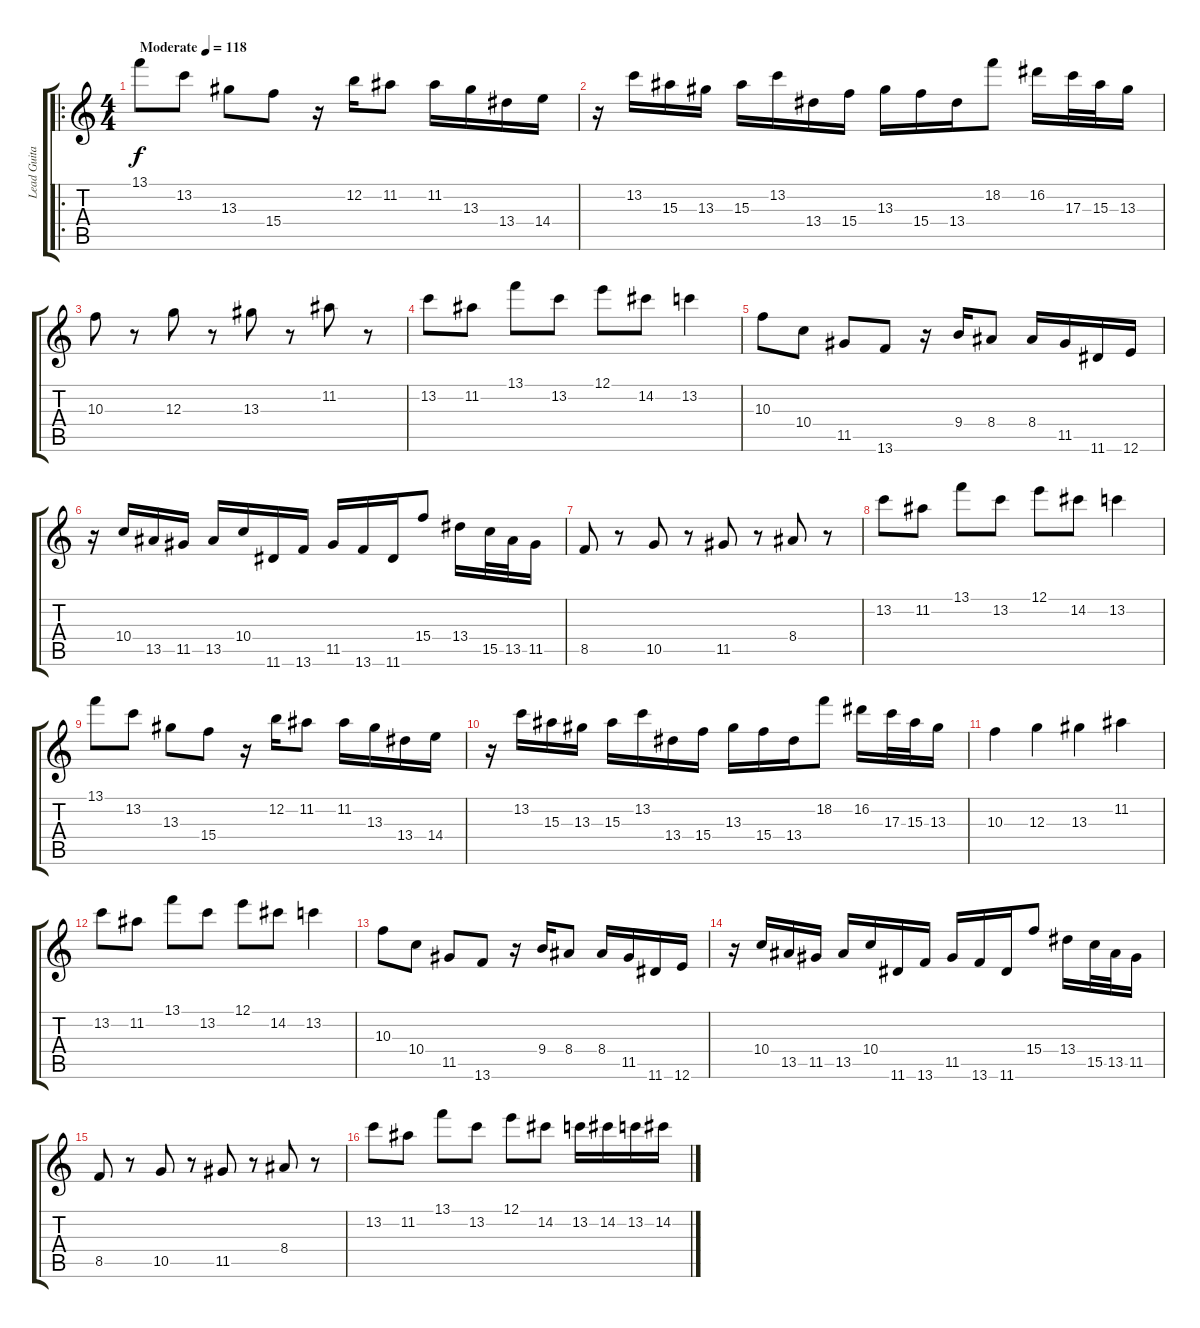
\track ("Lead Guitar 1" "Lead Guita") {instrument distortionguitar}
\staff {score tabs}
\tuning (E4 B3 G3 D3 A2 E2) {hide}
\ro
\ts (4 4)
\tempo (118 "Moderate")
\clef g2
\ks c
13.1.8{dy f instrument distortionguitar} 13.2.8 13.3.8 15.4.8 r.16 12.2.16 11.2.8 11.2.16 13.3.16 13.4.16 14.4.16 |
r.16 13.2.16 15.3.16 13.3.16 15.3.16 13.2.16 13.4.16 15.4.16 13.3.16 15.4.16 13.4.16 18.2.8 16.2.16 17.3.32 15.3.32 13.3.16 |
10.3.8 r.8 12.3.8 r.8 13.3.8 r.8 11.2.8 r.8 |
13.2.8 11.2.8 13.1.8 13.2.8 12.1.8 14.2.8 13.2.4 |
10.3.8 10.4.8 11.5.8 13.6.8 r.16 9.4.16 8.4.8 8.4.16 11.5.16 11.6.16 12.6.16 |
r.16 10.4.16 13.5.16 11.5.16 13.5.16 10.4.16 11.6.16 13.6.16 11.5.16 13.6.16 11.6.16 15.4.8 13.4.16 15.5.32 13.5.32 11.5.16 |
8.5.8 r.8 10.5.8 r.8 11.5.8 r.8 8.4.8 r.8 |
13.2.8 11.2.8 13.1.8 13.2.8 12.1.8 14.2.8 13.2.4 |
13.1.8 13.2.8 13.3.8 15.4.8 r.16 12.2.16 11.2.8 11.2.16 13.3.16 13.4.16 14.4.16 |
r.16 13.2.16 15.3.16 13.3.16 15.3.16 13.2.16 13.4.16 15.4.16 13.3.16 15.4.16 13.4.16 18.2.8 16.2.16 17.3.32 15.3.32 13.3.16 |
10.3.4 12.3.4 13.3.4 11.2.4 |
13.2.8 11.2.8 13.1.8 13.2.8 12.1.8 14.2.8 13.2.4 |
10.3.8 10.4.8 11.5.8 13.6.8 r.16 9.4.16 8.4.8 8.4.16 11.5.16 11.6.16 12.6.16 |
r.16 10.4.16 13.5.16 11.5.16 13.5.16 10.4.16 11.6.16 13.6.16 11.5.16 13.6.16 11.6.16 15.4.8 13.4.16 15.5.32 13.5.32 11.5.16 |
8.5.8 r.8 10.5.8 r.8 11.5.8 r.8 8.4.8 r.8 |
13.2.8 11.2.8 13.1.8 13.2.8 12.1.8 14.2.8 13.2.16 14.2.16 13.2.16 14.2.16
